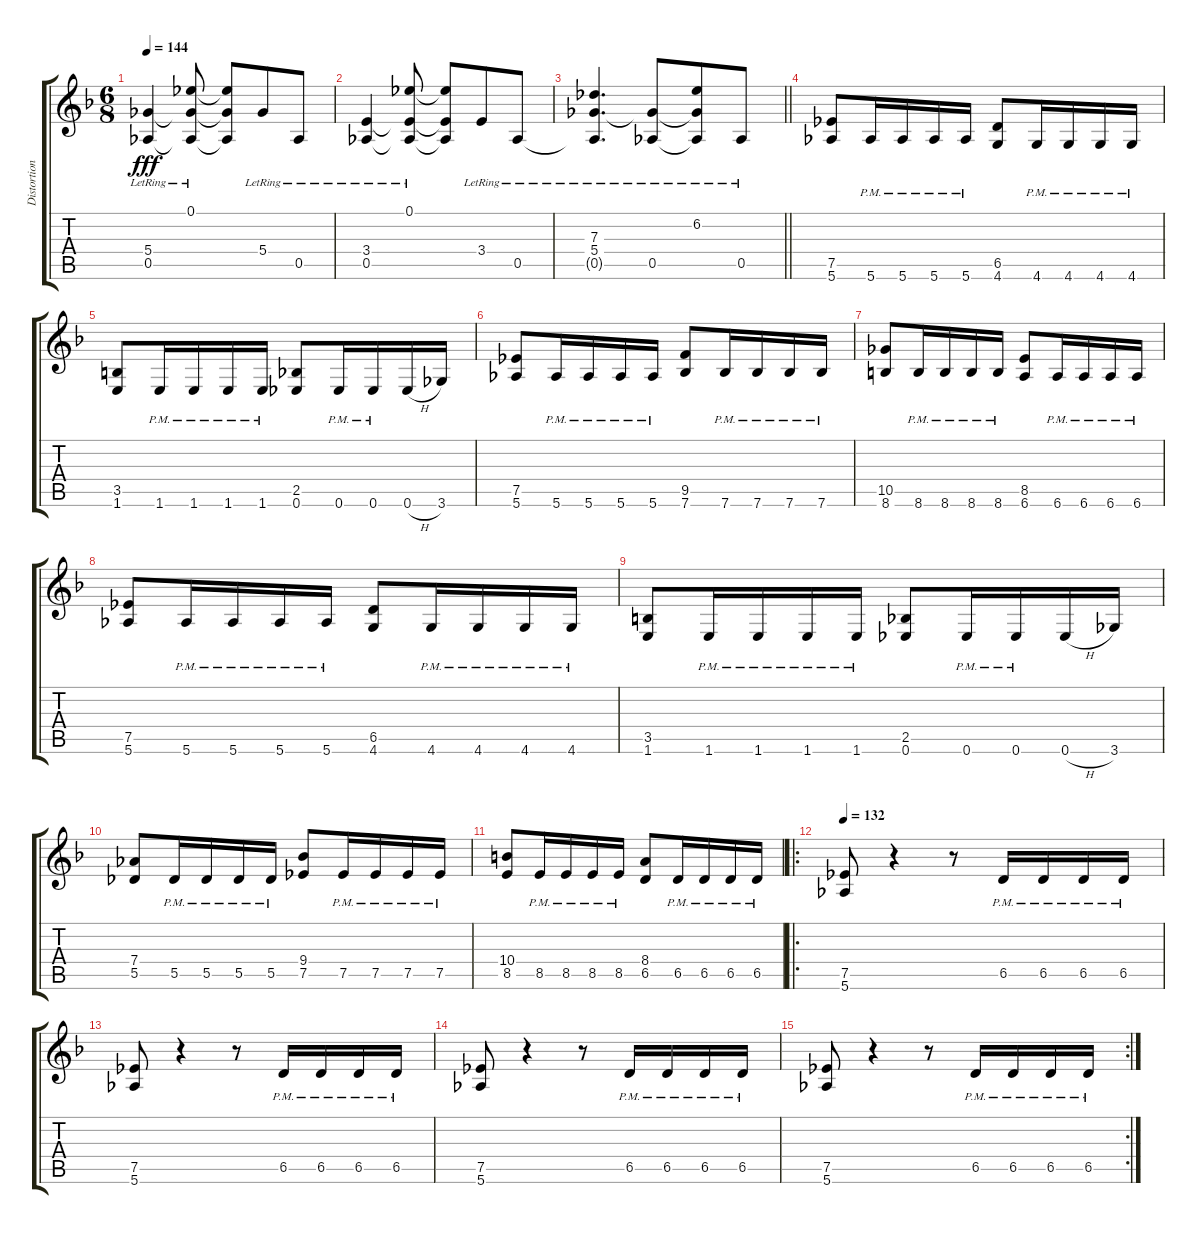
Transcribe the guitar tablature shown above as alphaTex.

\track ("Distortion Guitar" "Distortion") {instrument overdrivenguitar}
\staff {score tabs}
\tuning (Eb4 Bb3 Gb3 Db3 Ab2 Eb2) {hide}
\ts (6 8)
\tempo 144
\clef g2
\ks f
(5.4{lr} 0.5{lr}).4{dy fff} (0.1{lr} 5.4{t} 0.5{t}).8 (0.1{t} 5.4{t} 0.5{t}).8 5.4{lr}.8 0.5{lr}.8 |
(3.4{lr} 0.5{lr}).4 (0.1{lr} 3.4{t} 0.5{t}).8 (0.1{t} 3.4{t} 0.5{t}).8 3.4{lr}.8 0.5{lr}.8 |
\barLineRight lightlight
(7.3{lr} 5.4{lr} 0.5{t}).4{d} (5.4{t} 0.5{lr}).8 (6.2{lr} 5.4{t} 0.5{t}).8 0.5{lr}.8 |
(7.5 5.6).8 5.6{pm}.16 5.6{pm}.16 5.6{pm}.16 5.6{pm}.16 (6.5 4.6).8 4.6{pm}.16 4.6{pm}.16 4.6{pm}.16 4.6{pm}.16 |
(3.5 1.6).8 1.6{pm}.16 1.6{pm}.16 1.6{pm}.16 1.6{pm}.16 (2.5 0.6).8 0.6{pm}.16 0.6{pm}.16 0.6{h}.16 3.6.16 |
(7.5 5.6).8 5.6{pm}.16 5.6{pm}.16 5.6{pm}.16 5.6{pm}.16 (9.5 7.6).8 7.6{pm}.16 7.6{pm}.16 7.6{pm}.16 7.6{pm}.16 |
(10.5 8.6).8 8.6{pm}.16 8.6{pm}.16 8.6{pm}.16 8.6{pm}.16 (8.5 6.6).8 6.6{pm}.16 6.6{pm}.16 6.6{pm}.16 6.6{pm}.16 |
(7.5 5.6).8 5.6{pm}.16 5.6{pm}.16 5.6{pm}.16 5.6{pm}.16 (6.5 4.6).8 4.6{pm}.16 4.6{pm}.16 4.6{pm}.16 4.6{pm}.16 |
(3.5 1.6).8 1.6{pm}.16 1.6{pm}.16 1.6{pm}.16 1.6{pm}.16 (2.5 0.6).8 0.6{pm}.16 0.6{pm}.16 0.6{h}.16 3.6.16 |
(7.4 5.5).8 5.5{pm}.16 5.5{pm}.16 5.5{pm}.16 5.5{pm}.16 (9.4 7.5).8 7.5{pm}.16 7.5{pm}.16 7.5{pm}.16 7.5{pm}.16 |
(10.4 8.5).8 8.5{pm}.16 8.5{pm}.16 8.5{pm}.16 8.5{pm}.16 (8.4 6.5).8 6.5{pm}.16 6.5{pm}.16 6.5{pm}.16 6.5{pm}.16 |
\ro
\tempo 132
(7.5 5.6).8 r.4 r.8 6.5{pm}.16 6.5{pm}.16 6.5{pm}.16 6.5{pm}.16 |
(7.5 5.6).8 r.4 r.8 6.5{pm}.16 6.5{pm}.16 6.5{pm}.16 6.5{pm}.16 |
(7.5 5.6).8 r.4 r.8 6.5{pm}.16 6.5{pm}.16 6.5{pm}.16 6.5{pm}.16 |
\rc 2
(7.5 5.6).8 r.4 r.8 6.5{pm}.16 6.5{pm}.16 6.5{pm}.16 6.5{pm}.16
